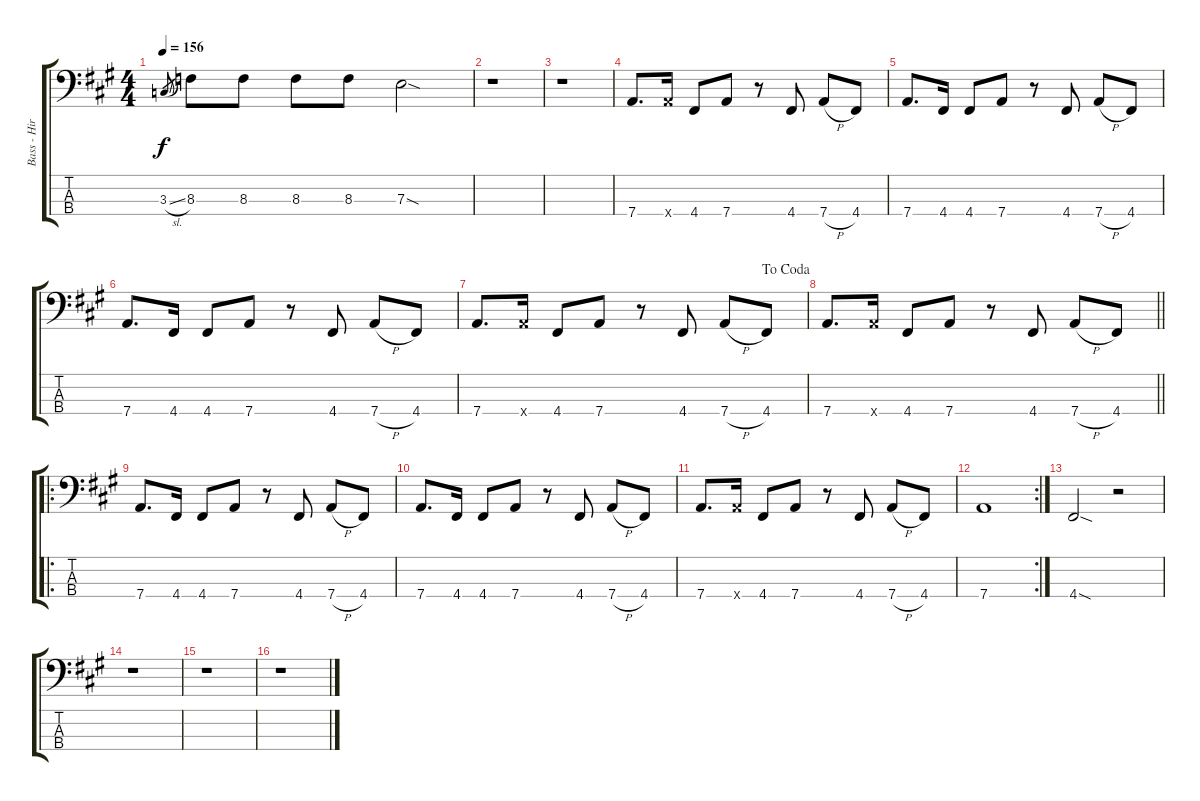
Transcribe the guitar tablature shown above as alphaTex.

\track ("Bass - Hiro Yamamoto" "Bass - Hir") {instrument electricbassfinger}
\staff {score tabs}
\tuning (G2 D2 A1 D1) {hide}
\ts (4 4)
\tempo 156
\clef f4
\ks a
3.3{sl}.8{gr dy f} 8.3.8 8.3.8 8.3.8 8.3.8 7.3{sod}.2 |
r.1 |
r.1 |
7.4.8{d} 7.4{x}.16 4.4.8 7.4.8 r.8 4.4.8 7.4{h}.8 4.4.8 |
7.4.8{d} 4.4.16 4.4.8 7.4.8 r.8 4.4.8 7.4{h}.8 4.4.8 |
7.4.8{d} 4.4.16 4.4.8 7.4.8 r.8 4.4.8 7.4{h}.8 4.4.8 |
\jump dacoda
7.4.8{d} 7.4{x}.16 4.4.8 7.4.8 r.8 4.4.8 7.4{h}.8 4.4.8 |
\barLineRight lightlight
7.4.8{d} 7.4{x}.16 4.4.8 7.4.8 r.8 4.4.8 7.4{h}.8 4.4.8 |
\ro
7.4.8{d} 4.4.16 4.4.8 7.4.8 r.8 4.4.8 7.4{h}.8 4.4.8 |
7.4.8{d} 4.4.16 4.4.8 7.4.8 r.8 4.4.8 7.4{h}.8 4.4.8 |
7.4.8{d} 7.4{x}.16 4.4.8 7.4.8 r.8 4.4.8 7.4{h}.8 4.4.8 |
\rc 2
7.4.1 |
4.4{sod}.2 r.2 |
r.1 |
r.1 |
r.1
